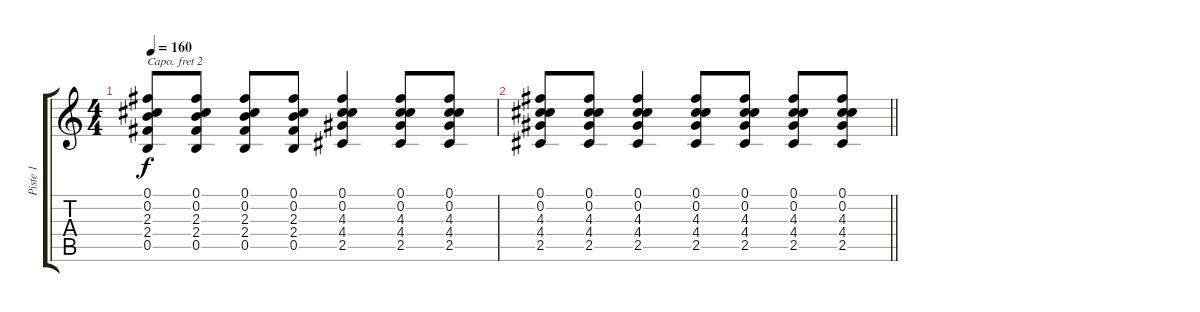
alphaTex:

\track ("Piste 1" "Piste 1") {instrument acousticguitarsteel}
\staff {score tabs}
\capo 2
\tuning (E4 B3 G3 D3 A2 E2) {hide}
\ts (4 4)
\tempo 160
\clef g2
\ks c
(0.1 0.2 2.3 2.4 0.5).8{dy f} (0.1 0.2 2.3 2.4 0.5).8 (0.1 0.2 2.3 2.4 0.5).8 (0.1 0.2 2.3 2.4 0.5).8 (0.1 0.2 4.3 4.4 2.5).4 (0.1 0.2 4.3 4.4 2.5).8 (0.1 0.2 4.3 4.4 2.5).8 |
\barLineRight lightlight
(0.1 0.2 4.3 4.4 2.5).8 (0.1 0.2 4.3 4.4 2.5).8 (0.1 0.2 4.3 4.4 2.5).4 (0.1 0.2 4.3 4.4 2.5).8 (0.1 0.2 4.3 4.4 2.5).8 (0.1 0.2 4.3 4.4 2.5).8 (0.1 0.2 4.3 4.4 2.5).8
